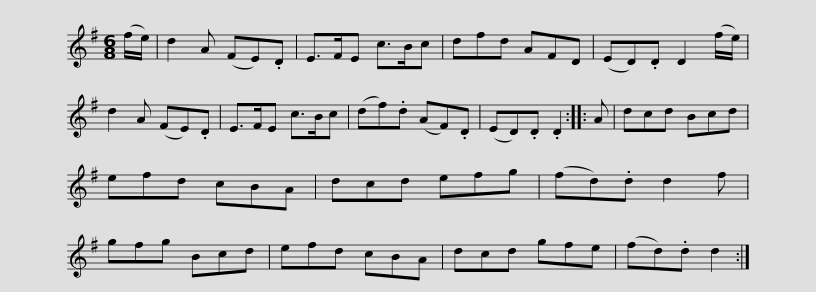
X:1
L:1/8
M:6/8
I:linebreak $
K:G
V:1 treble
V:1
 (f/e/) | d2 A (FE).D | E>FE c>Bc | dfd AFD | (ED).D D2 (f/e/) | %5
 d2 A (FE).D | E>FE c>Bc | (df).d (AF).D |$ (ED).D .D2 :: A | %10
 dcd Bcd | efd cBA | dcd efg | (fd).d d2 f | gfg Bcd | %15
 efd cBA |$ dcd gfe | (fd).d d2 :| %18
